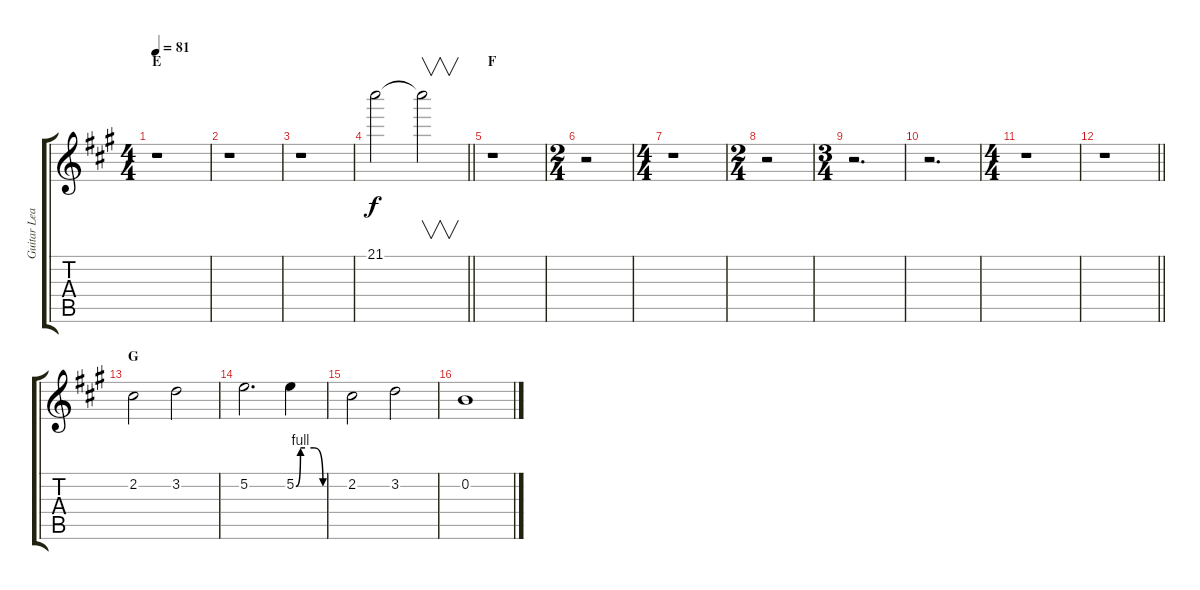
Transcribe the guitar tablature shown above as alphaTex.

\track ("Guitar Lead" "Guitar Lea") {instrument distortionguitar}
\staff {score tabs}
\tuning (E4 B3 G3 D3 A2 E2) {hide}
\ts (4 4)
\section ("" "E")
\tempo 81
\clef g2
\ks f#minor
r.1{dy f} |
r.1 |
r.1{balance 0} |
\barLineRight lightlight
21.1.2{balance 16} 21.1{t}.2{v} |
\section ("" "F")
r.1 |
\ts (2 4)
r.2 |
\ts (4 4)
r.1 |
\ts (2 4)
r.2 |
\ts (3 4)
r.2{d} |
r.2{d} |
\ts (4 4)
r.1 |
\barLineRight lightlight
r.1 |
\section ("" "G")
2.2.2{volume 16 balance 5} 3.2.2 |
5.2.2{d} 5.2{be (custom 0 0 10 4 20 4 40 4 60 0)}.4 |
2.2.2 3.2.2 |
0.2.1
